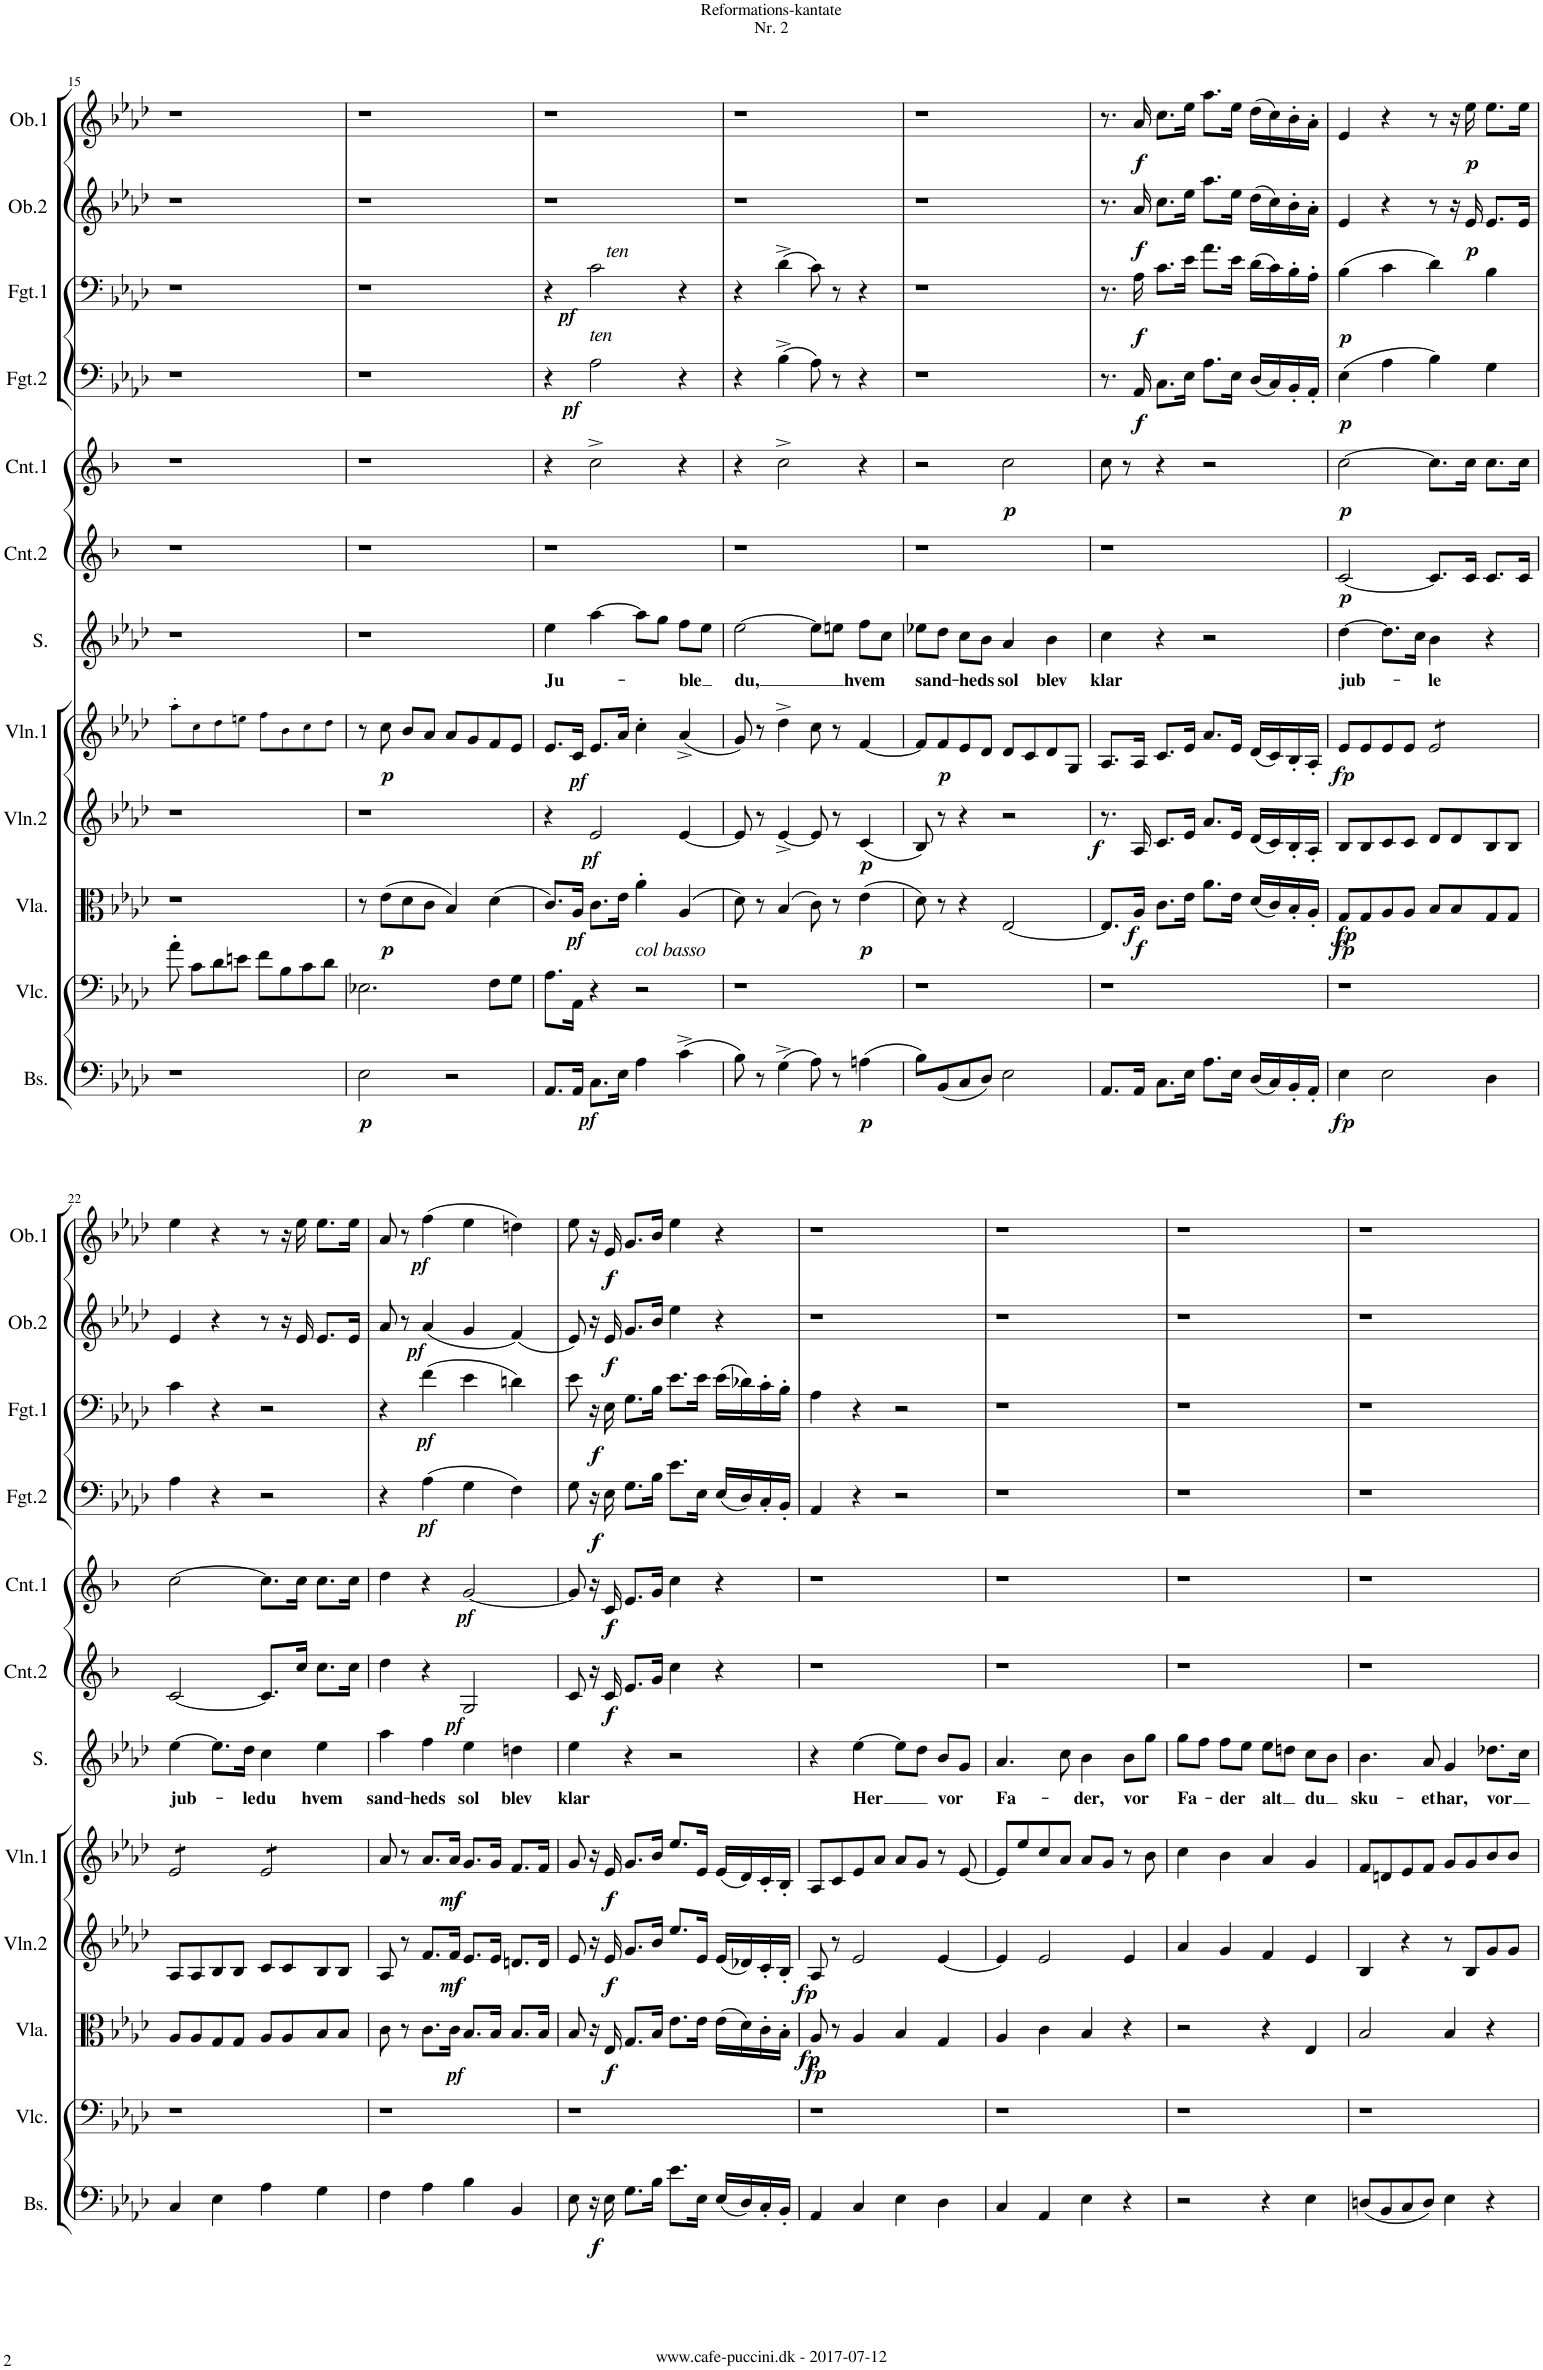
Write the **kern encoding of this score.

**kern	**dynam	**kern	**kern	**dynam	**kern	**dynam	**kern	**dynam	**kern	**kern	**dynam	**kern	**text	**kern	**dynam	**kern	**dynam	**kern	**dynam	**kern	**dynam	**kern	**dynam	**kern	**dynam
*part13	*part13	*part12	*part11	*part11	*part10	*part10	*part9	*part9	*part8	*part8	*part8	*part7	*part7	*part6	*part6	*part5	*part5	*part4	*part4	*part3	*part3	*part2	*part2	*part1	*part1
*staff14	*staff14	*staff13	*staff12	*staff12	*staff11	*staff11	*staff10	*staff10	*staff9	*staff8	*staff8/9	*staff7	*staff7	*staff6	*staff6	*staff5	*staff5	*staff4	*staff4	*staff3	*staff3	*staff2	*staff2	*staff1	*staff1
*I"Basso	*	*I"Violoncello	*I"Viola	*	*I"Violino 2	*	*I"Violino 1	*	*I"Piano	*	*	*I"Soprano	*	*I"Corno 2 (Eb)	*	*I"Corno 1 (Eb)	*	*I"Fagotto 2	*	*I"Fagotto 1	*	*I"Oboe 2	*	*I"Oboe 1	*
*I'Bs.	*	*I'Vlc.	*I'Vla.	*	*I'Vln.2	*	*I'Vln.1	*	*I'Pno.	*	*	*I'S.	*	*	*	*	*	*I'Fgt.2	*	*I'Fgt.1	*	*I'Ob.2	*	*I'Ob.1	*
!!LO:PB:g=z
*clefF4	*	*clefF4	*clefC3	*	*clefG2	*	*clefG2	*	*clefF4	*clefG2	*	*clefG2	*	*clefG2	*	*clefG2	*	*clefF4	*	*clefF4	*	*clefG2	*	*clefG2	*
*Trd7c12	*	*	*	*	*	*	*	*	*	*	*	*	*	*Trd1c2	*	*Trd1c2	*	*	*	*	*	*	*	*	*
*k[b-e-a-d-]	*	*k[b-e-a-d-]	*k[b-e-a-d-]	*	*k[b-e-a-d-]	*	*k[b-e-a-d-]	*	*k[b-e-a-d-]	*k[b-e-a-d-]	*	*k[b-e-a-d-]	*	*k[b-]	*	*k[b-]	*	*k[b-e-a-d-]	*	*k[b-e-a-d-]	*	*k[b-e-a-d-]	*	*k[b-e-a-d-]	*
*A-:	*	*A-:	*A-:	*	*A-:	*	*A-:	*	*A-:	*A-:	*	*A-:	*	*F:	*	*F:	*	*A-:	*	*A-:	*	*A-:	*	*A-:	*
*M4/4	*	*M4/4	*M4/4	*	*M4/4	*	*M4/4	*	*M4/4	*M4/4	*	*M4/4	*	*M4/4	*	*M4/4	*	*M4/4	*	*M4/4	*	*M4/4	*	*M4/4	*
*met(c)	*	*met(c)	*met(c)	*	*met(c)	*	*met(c)	*	*met(c)	*met(c)	*	*met(c)	*	*met(c)	*	*met(c)	*	*met(c)	*	*met(c)	*	*met(c)	*	*met(c)	*
=15	=15	=15	=15	=15	=15	=15	=15	=15	=15	=15	=15	=15	=15	=15	=15	=15	=15	=15	=15	=15	=15	=15	=15	=15	=15
1r	.	8a-'\	1r	.	1r	.	8aa-'\L	.	1r	8aa-L	.	1r	.	1r	.	1r	.	1r	.	1r	.	1r	.	1r	.
.	.	8c\L	.	.	.	.	8cc\	.	.	8cc	.	.	.	.	.	.	.	.	.	.	.	.	.	.	.
.	.	8d-\	.	.	.	.	8dd-\	.	.	8dd-	.	.	.	.	.	.	.	.	.	.	.	.	.	.	.
.	.	8en\J	.	.	.	.	8een\J	.	.	8eenJ	.	.	.	.	.	.	.	.	.	.	.	.	.	.	.
.	.	8f\L	.	.	.	.	8ff\L	.	.	8ffL	.	.	.	.	.	.	.	.	.	.	.	.	.	.	.
.	.	8B-\	.	.	.	.	8b-\	.	.	8b-	.	.	.	.	.	.	.	.	.	.	.	.	.	.	.
.	.	8c\	.	.	.	.	8cc\	.	.	8cc	.	.	.	.	.	.	.	.	.	.	.	.	.	.	.
.	.	8d-\J	.	.	.	.	8dd-\J	.	.	8dd-J	.	.	.	.	.	.	.	.	.	.	.	.	.	.	.
=16	=16	=16	=16	=16	=16	=16	=16	=16	=16	=16	=16	=16	=16	=16	=16	=16	=16	=16	=16	=16	=16	=16	=16	=16	=16
*	*	*	*	*	*	*	*	*	*	*^	*	*	*	*	*	*	*	*	*	*	*	*	*	*	*
!	!LO:DY:b	!	!	!	!	!	!	!	!	!	!	!	!	!	!	!	!	!	!	!	!	!	!	!	!	!
2E-\	p	2.E-X\	8r	.	1r	.	8r	.	1r	8e-XL	4ryy	.	1r	.	1r	.	1r	.	1r	.	1r	.	1r	.	1r	.
!	!	!	!	!LO:DY:b	!	!	!	!LO:DY:b	!	!	!	!	!	!	!	!	!	!	!	!	!	!	!	!	!	!
.	.	.	(8e-\L	p	.	.	8cc\	p	.	8cc	.	.	.	.	.	.	.	.	.	.	.	.	.	.	.	.
.	.	.	8d-\	.	.	.	8b-/L	.	.	8b-	8e-L	.	.	.	.	.	.	.	.	.	.	.	.	.	.	.
.	.	.	8c\J	.	.	.	8a-/J	.	.	8a-J	8cJ	.	.	.	.	.	.	.	.	.	.	.	.	.	.	.
2r	.	.	4B-/)	.	.	.	8a-/L	.	.	8a-L	4B-	.	.	.	.	.	.	.	.	.	.	.	.	.	.	.
.	.	.	.	.	.	.	8g/	.	.	8g	.	.	.	.	.	.	.	.	.	.	.	.	.	.	.	.
.	.	8F\L	(4d-\	.	.	.	8f/	.	.	8f	4d-	.	.	.	.	.	.	.	.	.	.	.	.	.	.	.
.	.	8G\J	.	.	.	.	8e-/J	.	.	8e-J	.	.	.	.	.	.	.	.	.	.	.	.	.	.	.	.
=17	=17	=17	=17	=17	=17	=17	=17	=17	=17	=17	=17	=17	=17	=17	=17	=17	=17	=17	=17	=17	=17	=17	=17	=17	=17	=17
!LO:TX:b:Bi:t=pf	!	!	!	!	!	!	!	!	!	!	!	!	!	!	!	!	!	!	!	!	!	!	!	!	!	!
!	!	!	!	!	!	!	!	!	!	!	!	!	!	!LO:LY:b	!	!	!	!	!	!	!	!	!	!	!	!
8.AA-/L	.	8.A-\L	8.c/L)	.	4r	.	8.e-/L	.	8A-	8e-	2.ryy	.	4ee-\	Ju-	1r	.	4r	.	4r	.	4r	.	1r	.	1r	.
.	.	.	.	.	.	.	.	.	16r	16r	.	.	.	.	.	.	.	.	.	.	.	.	.	.	.	.
!	!	!	!	!	!	!	!LO:TX:b:Bi:t=pf	!	!	!	!	!	!	!	!	!	!	!	!	!	!	!	!	!	!	!
!	!	!	!LO:TX:b:Bi:t=pf	!	!	!	!	!	!	!	!	!	!	!	!	!	!	!	!	!	!	!	!	!	!	!
16AA-/Jk	.	16AA-\Jk	16A-/Jk	.	.	.	16c/Jk	.	16AA-	16c	.	.	.	.	.	.	.	.	.	.	.	.	.	.	.	.
!	!	!	!	!	!	!	!	!	!	!	!	!	!	!	!	!	!	!	!	!	!LO:TX:a:Bi:t=pf	!	!	!	!	!
!	!	!	!	!	!	!	!	!	!	!	!	!	!	!	!	!	!	!	!	!	!LO:TX:a:i:t=ten	!	!	!	!	!
!	!	!	!	!	!	!	!	!	!	!	!	!	!	!	!	!	!	!	!LO:TX:b:Bi:t=pf	!	!	!	!	!	!	!
!	!	!	!	!	!	!	!	!	!	!	!	!	!	!	!	!	!	!	!LO:TX:a:i:t=ten	!	!	!	!	!	!	!
!	!	!	!	!	!LO:TX:b:Bi:t=pf	!	!	!	!	!	!	!	!	!	!	!	!	!	!	!	!	!	!	!	!	!
8.C\L	.	4r	8.c\L	.	2e-/	.	8.e-/L	.	8.CL	8.e-L	.	.	[4aa-\	.	.	.	2cc^\	.	2A-\	.	2c\	.	.	.	.	.
16E-\Jk	.	.	16e-\Jk	.	.	.	16a-/Jk	.	16FJk	16a-Jk	.	.	.	.	.	.	.	.	.	.	.	.	.	.	.	.
!	!	!LO:TX:a:i:t=col basso	!	!	!	!	!	!	!	!	!	!	!	!	!	!	!	!	!	!	!	!	!	!	!	!
4A-\	.	2r	4a-'\	.	.	.	4cc'\	.	8A-	8cc	.	.	8aa-\L]	.	.	.	.	.	.	.	.	.	.	.	.	.
.	.	.	.	.	.	.	.	.	8r	8r	.	.	8gg\J	.	.	.	.	.	.	.	.	.	.	.	.	.
!	!	!	!	!	!	!	!	!	!	!	!	!	!	!LO:LY:b	!	!	!	!	!	!	!	!	!	!	!	!
(4c^\	.	.	(4A-/	.	[4e-/	.	(4a-^/	.	4c	4a-	4e-	.	8ff\L	-ble	.	.	4r	.	4r	.	4r	.	.	.	.	.
.	.	.	.	.	.	.	.	.	.	.	.	.	8ee-\J	.	.	.	.	.	.	.	.	.	.	.	.	.
=18	=18	=18	=18	=18	=18	=18	=18	=18	=18	=18	=18	=18	=18	=18	=18	=18	=18	=18	=18	=18	=18	=18	=18	=18	=18	=18
*^	*	*	*	*	*	*	*	*	*^	*	*	*	*	*	*	*	*	*	*	*	*	*	*	*	*	*
!	!	!	!	!	!	!	!	!	!	!	!	!	!	!	!	!LO:LY:b	!	!	!	!	!	!	!	!	!	!	!	!
8B-\)	8ryy	.	1r	8d-\)	.	8e-/]	.	8g/)	.	8G 8B-	8ryy	8g	8e-	.	[2ee-\	du,	1r	.	4r	.	4r	.	4r	.	1r	.	1r	.
8r	2..ryy	.	.	8r	.	8r	.	8r	.	8r	2..ryy	8r	8ryy	.	.	.	.	.	.	.	.	.	.	.	.	.	.	.
(4G^\	.	.	.	(4B-/	.	[4e-^/	.	4dd-^\	.	4G 4B-	.	4dd-	[4e-	.	.	.	.	.	2cc^\	.	(4B-^\	.	(4d-^\	.	.	.	.	.
8A-\)	.	.	.	8c\)	.	8e-/]	.	8cc\	.	8A- 8c	.	8cc	8e-]	.	8ee-\L]	.	.	.	.	.	8A-\)	.	8c\)	.	.	.	.	.
8r	.	.	.	8r	.	8r	.	8r	.	4.An 4.c	.	[4.f	(4.e-	.	8een\J	.	.	.	.	.	8r	.	8r	.	.	.	.	.
!	!	!LO:DY:b	!	!	!LO:DY:b	!	!LO:DY:b	!	!	!	!	!	!	!	!	!LO:LY:b	!	!	!	!	!	!	!	!	!	!	!	!
(4An\	.	p	.	(4e-\	p	(4c/	p	[4f/	.	.	.	.	.	.	8ff\L	hvem	.	.	4r	.	4r	.	4r	.	.	.	.	.
.	.	.	.	.	.	.	.	.	.	.	.	.	.	.	8cc\J	.	.	.	.	.	.	.	.	.	.	.	.	.
*v	*v	*	*	*	*	*	*	*	*	*v	*v	*	*	*	*	*	*	*	*	*	*	*	*	*	*	*	*	*
=19	=19	=19	=19	=19	=19	=19	=19	=19	=19	=19	=19	=19	=19	=19	=19	=19	=19	=19	=19	=19	=19	=19	=19	=19	=19	=19
!	!	!	!	!	!	!	!	!	!	!	!	!	!	!LO:LY:b	!	!	!	!	!	!	!	!	!	!	!	!
8B-\L)	.	1r	8d-\)	.	8B-/)	.	8f/L]	.	8B-L	8fL]	8d-)	.	8ee-X\L	sand-	1r	.	2r	.	1r	.	1r	.	1r	.	1r	.
!	!	!	!	!	!	!	!	!LO:DY:b	!	!	!	!LO:DY:b	!	!	!	!	!	!	!	!	!	!	!	!	!	!
(8BB-/	.	.	8r	.	8r	.	8f/	p	8BB-	8f	2..ryy	p	8dd-\J	.	.	.	.	.	.	.	.	.	.	.	.	.
!	!	!	!	!	!	!	!	!	!	!	!	!	!	!LO:LY:b	!	!	!	!	!	!	!	!	!	!	!	!
8C/	.	.	4r	.	4r	.	8e-/	.	8C	8e-	.	.	8cc\L	-heds	.	.	.	.	.	.	.	.	.	.	.	.
8D-/J)	.	.	.	.	.	.	8d-/J	.	8D-J	8d-J	.	.	8b-\J	.	.	.	.	.	.	.	.	.	.	.	.	.
!	!	!	!	!	!	!	!	!	!	!	!	!	!	!LO:LY:b	!	!	!	!LO:DY:b	!	!	!	!	!	!	!	!
2E-\	.	.	[2E-/	.	2r	.	8d-/L	.	2E-	8d-L	.	.	4a-/	sol	.	.	2cc\	p	.	.	.	.	.	.	.	.
.	.	.	.	.	.	.	8c/	.	.	8c	.	.	.	.	.	.	.	.	.	.	.	.	.	.	.	.
!	!	!	!	!	!	!	!	!	!	!	!	!	!	!LO:LY:b	!	!	!	!	!	!	!	!	!	!	!	!
.	.	.	.	.	.	.	8d-/	.	.	8d-	.	.	4b-\	blev	.	.	.	.	.	.	.	.	.	.	.	.
.	.	.	.	.	.	.	8G/J	.	.	8GJ	.	.	.	.	.	.	.	.	.	.	.	.	.	.	.	.
*	*	*	*	*	*	*	*	*	*	*v	*v	*	*	*	*	*	*	*	*	*	*	*	*	*	*	*
=20	=20	=20	=20	=20	=20	=20	=20	=20	=20	=20	=20	=20	=20	=20	=20	=20	=20	=20	=20	=20	=20	=20	=20	=20	=20
!	!	!	!	!	!	!LO:DY:b	!	!	!	!	!LO:DY:a=2	!	!LO:LY:b	!	!	!	!	!	!	!	!	!	!	!	!
8.AA-/L	.	1r	8.E-/L]	.	8.r	f	8.A-/L	.	8AA- 8E-	8A-	f	4cc\	klar	1r	.	8cc\	.	8.r	.	8.r	.	8.r	.	8.r	.
.	.	.	.	.	.	.	.	.	16r	16r	.	.	.	.	.	8r	.	.	.	.	.	.	.	.	.
!	!	!	!	!LO:DY:b	!	!	!	!	!	!	!	!	!	!	!	!	!	!	!	!	!	!	!	!	!
!	!	!	!	!LO:DY:n=1:b	!	!	!	!	!	!	!	!	!	!	!	!	!	!	!LO:DY:b	!	!LO:DY:b	!	!LO:DY:b	!	!LO:DY:b
16AA-/Jk	.	.	16A-/Jk	f f	16A-/	.	16A-/Jk	.	16AA-	16A-	.	.	.	.	.	.	.	16AA-/	f	16A-\	f	16a-/	f	16a-/	f
8.C\L	.	.	8.c\L	.	8.c/L	.	8.c/L	.	8.CL	8.cL	.	4r	.	.	.	4r	.	8.C\L	.	8.c\L	.	8.cc\L	.	8.cc\L	.
16E-\Jk	.	.	16e-\Jk	.	16e-/Jk	.	16e-/Jk	.	16E-Jk	16e-Jk	.	.	.	.	.	.	.	16E-\Jk	.	16e-\Jk	.	16ee-\Jk	.	16ee-\Jk	.
8.A-\L	.	.	8.a-\L	.	8.a-/L	.	8.a-/L	.	8.A-L	8.a-L	.	2r	.	.	.	2r	.	8.A-\L	.	8.a-\L	.	8.aa-\L	.	8.aa-\L	.
16E-\Jk	.	.	16e-\Jk	.	16e-/Jk	.	16e-/Jk	.	16E-Jk	16e-Jk	.	.	.	.	.	.	.	16E-\Jk	.	16e-\Jk	.	16ee-\Jk	.	16ee-\Jk	.
(16D-/LL	.	.	(16d-/LL	.	(16d-/LL	.	(16d-/LL	.	16D-LL	16d-LL	.	.	.	.	.	.	.	(16D-/LL	.	(16d-\LL	.	(16dd-\LL	.	(16dd-\LL	.
16C/)	.	.	16c/)	.	16c/)	.	16c/)	.	16C	16c	.	.	.	.	.	.	.	16C/)	.	16c\)	.	16cc\)	.	16cc\)	.
16BB-'/	.	.	16B-'/	.	16B-'/	.	16B-'/	.	16BB-	16B-	.	.	.	.	.	.	.	16BB-'/	.	16B-'\	.	16b-'\	.	16b-'\	.
16AA-'/JJ	.	.	16A-'/JJ	.	16A-'/JJ	.	16A-'/JJ	.	16AA-JJ	16A-JJ	.	.	.	.	.	.	.	16AA-'/JJ	.	16A-'\JJ	.	16a-'\JJ	.	16a-'\JJ	.
=21	=21	=21	=21	=21	=21	=21	=21	=21	=21	=21	=21	=21	=21	=21	=21	=21	=21	=21	=21	=21	=21	=21	=21	=21	=21
!	!LO:DY:b	!	!	!LO:DY:b	!	!	!	!	!	!	!	!	!LO:LY:b	!	!	!	!	!	!	!	!	!	!	!	!
!	!	!	!	!LO:DY:n=1:b	!	!	!	!LO:DY:b	!	!	!	!	!	!	!LO:DY:b	!	!LO:DY:b	!	!LO:DY:b	!	!LO:DY:b	!	!	!	!
4E-\	fp	1r	8G/L	fp fp	8B-/L	.	8e-/L	fp	4E-	8G 8B- 8e-L	.	[4dd-\	jub-	[2c/	p	[2cc\	p	(4E-\	p	(4B-\	p	4e-/	.	4e-/	.
.	.	.	8G/	.	8B-/	.	8e-/	.	.	8G 8B- 8e-	.	.	.	.	.	.	.	.	.	.	.	.	.	.	.
2E-\	.	.	8A-/	.	8c/	.	8e-/	.	2EE- 2E-	8A- 8c 8e-	.	8.dd-\L]	.	.	.	.	.	4A-\	.	4c\	.	4r	.	4r	.
.	.	.	8A-/J	.	8c/J	.	8e-/J	.	.	8A- 8c 8e-J	.	.	.	.	.	.	.	.	.	.	.	.	.	.	.
.	.	.	.	.	.	.	.	.	.	.	.	16cc\Jk	.	.	.	.	.	.	.	.	.	.	.	.	.
!	!	!	!	!	!	!	!	!	!	!	!	!	!LO:LY:b	!	!	!	!	!	!	!	!	!	!	!	!
*	*	*	*	*	*	*	*tremolo	*	*	*	*	*	*	*	*	*	*	*	*	*	*	*	*	*	*
.	.	.	8B-/L	.	8d-/L	.	8e-/L	.	.	8B- 8d- 8e-L	.	4b-\	-le	8.c/L]	.	8.cc\L]	.	4B-\)	.	4d-\)	.	8r	.	8r	.
.	.	.	8B-/	.	8d-/	.	8e-/	.	.	8B- 8d- 8e-	.	.	.	.	.	.	.	.	.	.	.	16r	.	16r	.
!	!	!	!	!	!	!	!	!	!	!	!	!	!	!	!	!	!	!	!	!	!	!	!LO:DY:b	!	!LO:DY:b
.	.	.	.	.	.	.	.	.	.	.	.	.	.	16c/Jk	.	16cc\Jk	.	.	.	.	.	16e-/	p	16ee-\	p
4D-\	.	.	8G/	.	8B-/	.	8e-/	.	8.D- 8.E-L	8G 8B- 8e-	.	4r	.	8.c/L	.	8.cc\L	.	4G\	.	4B-\	.	8.e-/L	.	8.ee-\L	.
.	.	.	8G/J	.	8B-/J	.	8e-/J	.	.	8G 8B- 8e-J	.	.	.	.	.	.	.	.	.	.	.	.	.	.	.
.	.	.	.	.	.	.	.	.	16D- 16E-Jk	.	.	.	.	16c/Jk	.	16cc\Jk	.	.	.	.	.	16e-/Jk	.	16ee-\Jk	.
!!LO:LB:g=z
=22	=22	=22	=22	=22	=22	=22	=22	=22	=22	=22	=22	=22	=22	=22	=22	=22	=22	=22	=22	=22	=22	=22	=22	=22	=22
!	!	!	!	!	!	!	!	!	!	!	!	!	!LO:LY:b	!	!	!	!	!	!	!	!	!	!	!	!
4C/	.	1r	8A-/L	.	8A-/L	.	8e-/L	.	4C 4E-	8A- 8e-L	.	[4ee-\	jub-	[2c/	.	[2cc\	.	4A-\	.	4c\	.	4e-/	.	4ee-\	.
.	.	.	8A-/	.	8A-/	.	8e-/	.	.	8A- 8e-	.	.	.	.	.	.	.	.	.	.	.	.	.	.	.
4E-\	.	.	8G/	.	8B-/	.	8e-/	.	4E- 4G	8B- 8e-	.	8.ee-\L]	.	.	.	.	.	4r	.	4r	.	4r	.	4r	.
.	.	.	8G/J	.	8B-/J	.	8e-/J	.	.	8B- 8e-J	.	.	.	.	.	.	.	.	.	.	.	.	.	.	.
!	!	!	!	!	!	!	!	!	!	!	!	!	!LO:LY:b	!	!	!	!	!	!	!	!	!	!	!	!
.	.	.	.	.	.	.	.	.	.	.	.	16dd-\Jk	-le	.	.	.	.	.	.	.	.	.	.	.	.
!	!	!	!	!	!	!	!	!	!	!	!	!	!LO:LY:b	!	!	!	!	!	!	!	!	!	!	!	!
4A-\	.	.	8A-/L	.	8c/L	.	8e-/L	.	8A-L	8c 8e-	.	4cc\	du	8.c/L]	.	8.cc\L]	.	2r	.	2r	.	8r	.	8r	.
.	.	.	8A-/	.	8c/	.	8e-/	.	8A- 8c	16r	.	.	.	.	.	.	.	.	.	.	.	16r	.	16r	.
.	.	.	.	.	.	.	.	.	.	16e- 16ee-	.	.	.	16cc/Jk	.	16cc\Jk	.	.	.	.	.	16e-/	.	16ee-\	.
!	!	!	!	!	!	!	!	!	!	!	!	!	!LO:LY:b	!	!	!	!	!	!	!	!	!	!	!	!
4G\	.	.	8B-/	.	8B-/	.	8e-/	.	8G 8B-	8.e- 8.ee-L	.	4ee-\	hvem	8.cc\L	.	8.cc\L	.	.	.	.	.	8.e-/L	.	8.ee-\L	.
.	.	.	8B-/J	.	8B-/J	.	8e-/J	.	8G 8B-J	.	.	.	.	.	.	.	.	.	.	.	.	.	.	.	.
*	*	*	*	*	*	*	*Xtremolo	*	*	*	*	*	*	*	*	*	*	*	*	*	*	*	*	*	*
.	.	.	.	.	.	.	.	.	.	16e- 16ee-Jk	.	.	.	16cc\Jk	.	16cc\Jk	.	.	.	.	.	16e-/Jk	.	16ee-\Jk	.
=23	=23	=23	=23	=23	=23	=23	=23	=23	=23	=23	=23	=23	=23	=23	=23	=23	=23	=23	=23	=23	=23	=23	=23	=23	=23
!	!	!	!	!	!	!	!	!	!	!	!	!	!LO:LY:b	!	!	!	!	!	!	!	!	!	!	!	!
4F\	.	1r	8c\	.	8A-/	.	8a-/	.	4F 4c	4f 4a-	.	4aa-\	sand-	4dd\	.	4dd\	.	4r	.	4r	.	8a-/	.	8a-/	.
.	.	.	8r	.	8r	.	8r	.	.	.	.	.	.	.	.	.	.	.	.	.	.	8r	.	8r	.
!	!	!	!	!	!	!	!	!	!	!	!	!	!	!	!	!	!	!	!	!	!	!	!	!LO:TX:b:Bi:t=pf	!
!	!	!	!	!	!	!	!	!	!	!	!	!	!	!	!	!	!	!	!	!	!	!LO:TX:b:Bi:t=pf	!	!	!
!	!	!	!	!	!	!	!	!	!	!	!	!	!	!	!	!	!	!	!	!LO:TX:b:Bi:t=pf	!	!	!	!	!
!	!	!	!	!	!	!	!	!	!	!	!	!	!	!	!	!	!	!LO:TX:b:Bi:t=pf	!	!	!	!	!	!	!
!	!	!	!	!	!	!	!	!	!	!	!	!	!	!LO:TX:b:Bi:t=pf	!	!	!	!	!	!	!	!	!	!	!
!	!	!	!	!	!	!	!	!	!	!	!	!	!LO:LY:b	!	!	!	!	!	!	!	!	!	!	!	!
4A-\	.	.	8.c\L	.	8.f/L	.	8.a-/L	.	4AA-	8r	.	4ff\	-heds	4r	.	4r	.	(4A-\	.	(4f\	.	(4a-/	.	(4ff\	.
!	!	!	!	!	!	!	!	!	!	!	!LO:DY:b	!	!	!	!	!	!	!	!	!	!	!	!	!	!
.	.	.	.	.	.	.	.	.	.	8c 8f 8a-	mf	.	.	.	.	.	.	.	.	.	.	.	.	.	.
!	!	!	!LO:TX:b:Bi:t=pf	!	!	!	!	!	!	!	!	!	!	!	!	!	!	!	!	!	!	!	!	!	!
!	!	!	!	!	!	!LO:DY:b	!	!LO:DY:b	!	!	!	!	!	!	!	!	!	!	!	!	!	!	!	!	!
.	.	.	16c\Jk	.	16f/Jk	mf	16a-/Jk	mf	.	.	.	.	.	.	.	.	.	.	.	.	.	.	.	.	.
!	!	!	!	!	!	!	!	!	!	!	!	!	!	!	!	!LO:TX:b:Bi:t=pf	!	!	!	!	!	!	!	!	!
!	!	!	!	!	!	!	!	!	!	!	!	!	!LO:LY:b	!	!	!	!	!	!	!	!	!	!	!	!
4B-\	.	.	8.B-/L	.	8.e-/L	.	8.g/L	.	4BB-	8r	.	4ee-\	sol	2G/	.	[2g/	.	4G\	.	4e-\	.	4g/	.	4ee-\	.
.	.	.	.	.	.	.	.	.	.	8B- 8e- 8g	.	.	.	.	.	.	.	.	.	.	.	.	.	.	.
.	.	.	16B-/Jk	.	16e-/Jk	.	16g/Jk	.	.	.	.	.	.	.	.	.	.	.	.	.	.	.	.	.	.
!	!	!	!	!	!	!	!	!	!	!	!	!	!LO:LY:b	!	!	!	!	!	!	!	!	!	!	!	!
4BB-/	.	.	8.B-/L	.	8.dn/L	.	8.f/L	.	4BB-	8r	.	4ddn\	blev	.	.	.	.	4F\)	.	4dn\)	.	(4f/)	.	4ddn\)	.
.	.	.	.	.	.	.	.	.	.	8B- 8dn 8f	.	.	.	.	.	.	.	.	.	.	.	.	.	.	.
.	.	.	16B-/Jk	.	16d/Jk	.	16f/Jk	.	.	.	.	.	.	.	.	.	.	.	.	.	.	.	.	.	.
=24	=24	=24	=24	=24	=24	=24	=24	=24	=24	=24	=24	=24	=24	=24	=24	=24	=24	=24	=24	=24	=24	=24	=24	=24	=24
!	!	!	!	!	!	!	!	!	!	!	!	!	!LO:LY:b	!	!	!	!	!	!	!	!	!	!	!	!
8E-\	.	1r	8B-/	.	8e-/	.	8g/	.	8E-	8B- 8e- 8g	.	4ee-\	klar	8c/	.	8g/]	.	8G\	.	8e-\	.	8e-/)	.	8ee-\	.
!	!LO:DY:b	!	!	!	!	!	!	!	!	!	!	!	!	!	!	!	!	!	!LO:DY:b	!	!LO:DY:b	!	!	!	!
16r	f	.	16r	.	16r	.	16r	.	16r	16r	.	.	.	16r	.	16r	.	16r	f	16r	f	16r	.	16r	.
!	!	!	!	!LO:DY:b	!	!LO:DY:b	!	!LO:DY:b	!	!	!	!	!	!	!LO:DY:b	!	!LO:DY:b	!	!	!	!	!	!LO:DY:b	!	!LO:DY:b
16E-\	.	.	16E-/	f	16e-/	f	16e-/	f	16E-	16e-	.	.	.	16c/	f	16c/	f	16E-\	.	16E-\	.	16e-/	f	16e-/	f
8.G\L	.	.	8.G/L	.	8.g/L	.	8.g/L	.	8.GL	8.gL	.	4r	.	8.e/L	.	8.e/L	.	8.G\L	.	8.G\L	.	8.g/L	.	8.g/L	.
16B-\Jk	.	.	16B-/Jk	.	16b-/Jk	.	16b-/Jk	.	16B-Jk	16b-Jk	.	.	.	16g/Jk	.	16g/Jk	.	16B-\Jk	.	16B-\Jk	.	16b-/Jk	.	16b-/Jk	.
8.e-\L	.	.	8.e-\L	.	8.ee-/L	.	8.ee-/L	.	8.e-L	8.ee-L	.	2r	.	4cc\	.	4cc\	.	8.e-\L	.	8.e-\L	.	4ee-\	.	4ee-\	.
16E-\Jk	.	.	16e-\Jk	.	16e-/Jk	.	16e-/Jk	.	16E-Jk	16e-Jk	.	.	.	.	.	.	.	16E-\Jk	.	16e-\Jk	.	.	.	.	.
(16E-/LL	.	.	(16e-\LL	.	(16e-/LL	.	(16e-/LL	.	16E-LL	16e-LL	.	.	.	4r	.	4r	.	(16E-/LL	.	(16e-\LL	.	4r	.	4r	.
16D-/)	.	.	16d-\)	.	16d-X/)	.	16d-/)	.	16D-	16d-X	.	.	.	.	.	.	.	16D-/)	.	16d-X\)	.	.	.	.	.
16C'/	.	.	16c'\	.	16c'/	.	16c'/	.	16C	16c	.	.	.	.	.	.	.	16C'/	.	16c'\	.	.	.	.	.
16BB-'/JJ	.	.	16B-'\JJ	.	16B-'/JJ	.	16B-'/JJ	.	16BB-JJ	16B-JJ	.	.	.	.	.	.	.	16BB-'/JJ	.	16B-'\JJ	.	.	.	.	.
=25	=25	=25	=25	=25	=25	=25	=25	=25	=25	=25	=25	=25	=25	=25	=25	=25	=25	=25	=25	=25	=25	=25	=25	=25	=25
!	!	!	!	!	!	!	!	!	!	!LO:TX:a:Bi:t=fp	!	!	!	!	!	!	!	!	!	!	!	!	!	!	!
!	!	!	!	!LO:DY:b	!	!	!	!	!	!	!	!	!	!	!	!	!	!	!	!	!	!	!	!	!
!	!	!	!	!LO:DY:n=1:b	!	!LO:DY:b	!	!	!	!	!	!	!	!	!	!	!	!	!	!	!	!	!	!	!
4AA-/	.	1r	8A-/	fp fp	8A-/	fp	8A-/L	.	4AA-	8A-L	.	4r	.	1r	.	1r	.	4AA-/	.	4A-\	.	1r	.	1r	.
.	.	.	8r	.	8r	.	8c/	.	.	8c	.	.	.	.	.	.	.	.	.	.	.	.	.	.	.
!	!	!	!	!	!	!	!	!	!	!	!	!	!LO:LY:b	!	!	!	!	!	!	!	!	!	!	!	!
4C/	.	.	4A-/	.	2e-/	.	8e-/	.	4C 4A-	8e-	.	[4ee-\	Her	.	.	.	.	4r	.	4r	.	.	.	.	.
.	.	.	.	.	.	.	8a-/J	.	.	8a-J	.	.	.	.	.	.	.	.	.	.	.	.	.	.	.
4E-\	.	.	4B-/	.	.	.	8a-/L	.	4E- 4B-	8a-L	.	8ee-\L]	.	.	.	.	.	2r	.	2r	.	.	.	.	.
.	.	.	.	.	.	.	8g/J	.	.	8gJ	.	8dd-\J	.	.	.	.	.	.	.	.	.	.	.	.	.
!	!	!	!	!	!	!	!	!	!	!	!	!	!LO:LY:b	!	!	!	!	!	!	!	!	!	!	!	!
4D-\	.	.	4G/	.	[4e-/	.	8r	.	4D- 4G	8r	.	8b-/L	vor	.	.	.	.	.	.	.	.	.	.	.	.
.	.	.	.	.	.	.	[8e-/	.	.	8e-	.	8g/J	.	.	.	.	.	.	.	.	.	.	.	.	.
=26	=26	=26	=26	=26	=26	=26	=26	=26	=26	=26	=26	=26	=26	=26	=26	=26	=26	=26	=26	=26	=26	=26	=26	=26	=26
*	*	*	*	*	*	*	*	*	*	*^	*	*	*	*	*	*	*	*	*	*	*	*	*	*	*
!	!	!	!	!	!	!	!	!	!	!	!	!	!	!LO:LY:b	!	!	!	!	!	!	!	!	!	!	!	!
4C/	.	1r	4A-/	.	4e-/]	.	8e-/L]	.	4C 4A-	8e-L	4e-	.	4.a-/	Fa-	1r	.	1r	.	1r	.	1r	.	1r	.	1r	.
.	.	.	.	.	.	.	8ee-/	.	.	8ee-	.	.	.	.	.	.	.	.	.	.	.	.	.	.	.	.
4AA-/	.	.	4c\	.	2e-/	.	8cc/	.	4A- 4c	8cc	4e-	.	.	.	.	.	.	.	.	.	.	.	.	.	.	.
.	.	.	.	.	.	.	8a-/J	.	.	8a-J	.	.	8cc\	.	.	.	.	.	.	.	.	.	.	.	.	.
!	!	!	!	!	!	!	!	!	!	!	!	!	!	!LO:LY:b	!	!	!	!	!	!	!	!	!	!	!	!
4E-\	.	.	4B-/	.	.	.	8a-/L	.	4E- 4B-	8a-L	4e-	.	4b-\	-der,	.	.	.	.	.	.	.	.	.	.	.	.
.	.	.	.	.	.	.	8g/J	.	.	8gJ	.	.	.	.	.	.	.	.	.	.	.	.	.	.	.	.
!	!	!	!	!	!	!	!	!	!	!	!	!	!	!LO:LY:b	!	!	!	!	!	!	!	!	!	!	!	!
4r	.	.	4r	.	4e-/	.	8r	.	4r	8r	4e-	.	8b-\L	vor	.	.	.	.	.	.	.	.	.	.	.	.
.	.	.	.	.	.	.	8b-\	.	.	8b-	.	.	8gg\J	.	.	.	.	.	.	.	.	.	.	.	.	.
*	*	*	*	*	*	*	*	*	*	*v	*v	*	*	*	*	*	*	*	*	*	*	*	*	*	*	*
=27	=27	=27	=27	=27	=27	=27	=27	=27	=27	=27	=27	=27	=27	=27	=27	=27	=27	=27	=27	=27	=27	=27	=27	=27	=27
!	!	!	!	!	!	!	!	!	!	!	!	!	!LO:LY:b	!	!	!	!	!	!	!	!	!	!	!	!
2r	.	1r	2r	.	4a-/	.	4cc\	.	2r	4a- 4cc	.	8gg\L	Fa-	1r	.	1r	.	1r	.	1r	.	1r	.	1r	.
.	.	.	.	.	.	.	.	.	.	.	.	8ff\J	.	.	.	.	.	.	.	.	.	.	.	.	.
!	!	!	!	!	!	!	!	!	!	!	!	!	!LO:LY:b	!	!	!	!	!	!	!	!	!	!	!	!
.	.	.	.	.	4g/	.	4b-\	.	.	4g 4b-	.	8ff\L	-der	.	.	.	.	.	.	.	.	.	.	.	.
.	.	.	.	.	.	.	.	.	.	.	.	8ee-\J	.	.	.	.	.	.	.	.	.	.	.	.	.
!	!	!	!	!	!	!	!	!	!	!	!	!	!LO:LY:b	!	!	!	!	!	!	!	!	!	!	!	!
4r	.	.	4r	.	4f/	.	4a-/	.	4r	4f 4a-	.	8ee-\L	alt	.	.	.	.	.	.	.	.	.	.	.	.
.	.	.	.	.	.	.	.	.	.	.	.	8ddn\J	.	.	.	.	.	.	.	.	.	.	.	.	.
!	!	!	!	!	!	!	!	!	!	!	!	!	!LO:LY:b	!	!	!	!	!	!	!	!	!	!	!	!
4E-\	.	.	4E-/	.	4e-/	.	4g/	.	4E-	4e- 4g	.	8cc\L	du	.	.	.	.	.	.	.	.	.	.	.	.
.	.	.	.	.	.	.	.	.	.	.	.	8b-\J	.	.	.	.	.	.	.	.	.	.	.	.	.
=28	=28	=28	=28	=28	=28	=28	=28	=28	=28	=28	=28	=28	=28	=28	=28	=28	=28	=28	=28	=28	=28	=28	=28	=28	=28
*	*	*	*	*	*	*	*	*	*	*^	*	*	*	*	*	*	*	*	*	*	*	*	*	*	*
!	!	!	!	!	!	!	!	!	!	!	!	!	!	!LO:LY:b	!	!	!	!	!	!	!	!	!	!	!	!
(8Dn/L	.	1r	2B-/	.	4B-/	.	8f/L	.	8DnL	8fL	[2B-	.	4.b-\	sku-	1r	.	1r	.	1r	.	1r	.	1r	.	1r	.
8BB-/	.	.	.	.	.	.	8dn/	.	8BB-	8dn	.	.	.	.	.	.	.	.	.	.	.	.	.	.	.	.
8C/	.	.	.	.	4r	.	8e-/	.	8C	8e-	.	.	.	.	.	.	.	.	.	.	.	.	.	.	.	.
!	!	!	!	!	!	!	!	!	!	!	!	!	!	!LO:LY:b	!	!	!	!	!	!	!	!	!	!	!	!
8D/J)	.	.	.	.	.	.	8f/J	.	8DJ	8fJ	.	.	8a-/	-et	.	.	.	.	.	.	.	.	.	.	.	.
!	!	!	!	!	!	!	!	!	!	!	!	!	!	!LO:LY:b	!	!	!	!	!	!	!	!	!	!	!	!
4E-\	.	.	4B-/	.	8r	.	8g/L	.	4E-	8gL	8B-L]	.	4g/	har,	.	.	.	.	.	.	.	.	.	.	.	.
.	.	.	.	.	8B-/L	.	8g/	.	.	8g	8B-	.	.	.	.	.	.	.	.	.	.	.	.	.	.	.
!	!	!	!	!	!	!	!	!	!	!	!	!	!	!LO:LY:b	!	!	!	!	!	!	!	!	!	!	!	!
4r	.	.	4r	.	8g/	.	8b-/	.	4r	8b-	8g	.	8.dd-X\L	vor	.	.	.	.	.	.	.	.	.	.	.	.
.	.	.	.	.	8g/J	.	8b-/J	.	.	8b-J	8gJ	.	.	.	.	.	.	.	.	.	.	.	.	.	.	.
.	.	.	.	.	.	.	.	.	.	.	.	.	16cc\Jk	.	.	.	.	.	.	.	.	.	.	.	.	.
*	*	*	*	*	*	*	*	*	*	*v	*v	*	*	*	*	*	*	*	*	*	*	*	*	*	*	*
=	=	=	=	=	=	=	=	=	=	=	=	=	=	=	=	=	=	=	=	=	=	=	=	=	=
*-	*-	*-	*-	*-	*-	*-	*-	*-	*-	*-	*-	*-	*-	*-	*-	*-	*-	*-	*-	*-	*-	*-	*-	*-	*-
